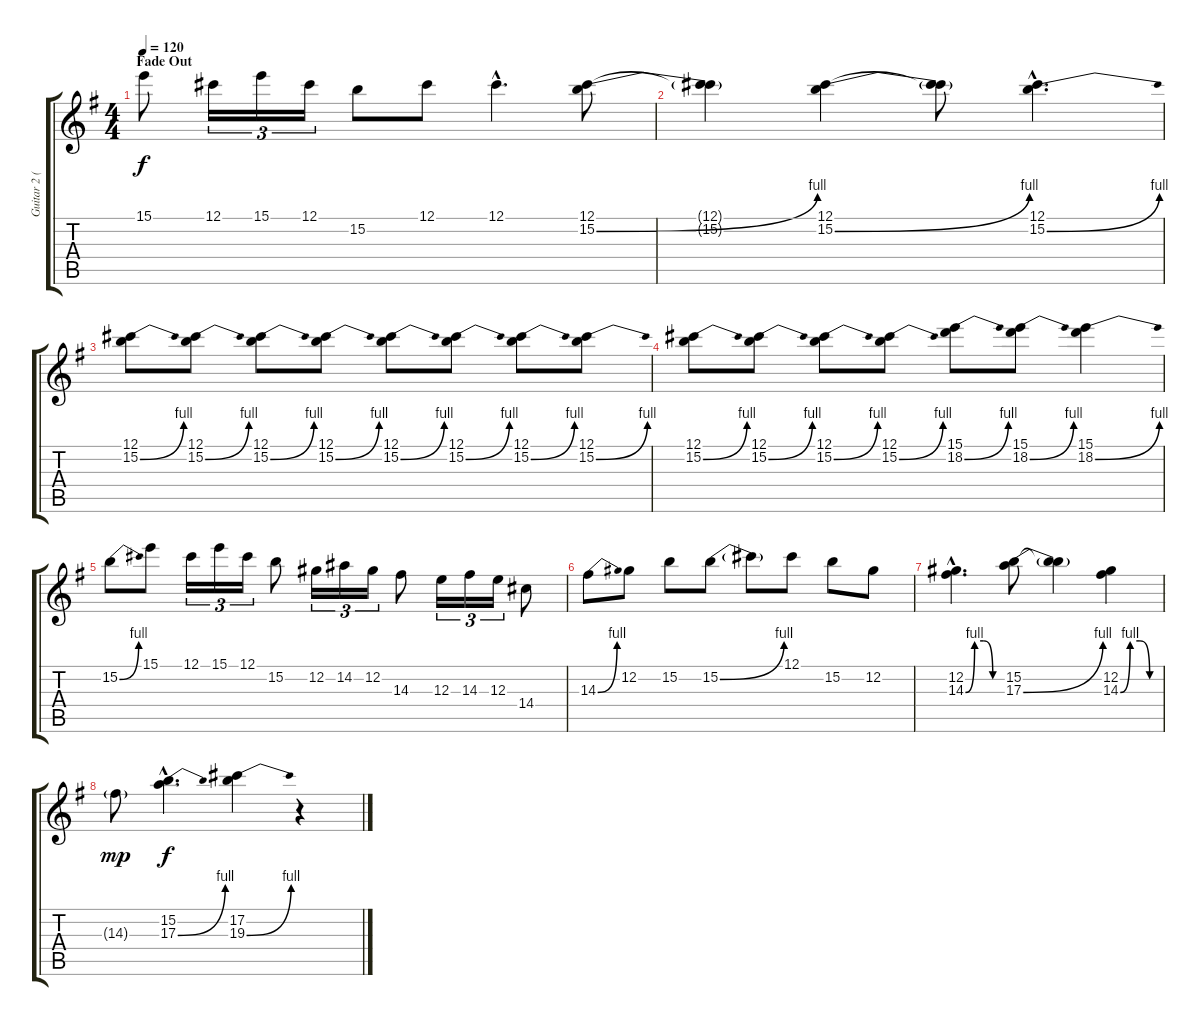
\track ("Guitar 2 (Tony Iommi)" "Guitar 2 (") {instrument overdrivenguitar}
\staff {score tabs}
\tuning (Db4 Ab3 E3 B2 Gb2 Db2) {hide}
\ts (4 4)
\section ("" "Fade Out")
\tempo 120
\clef g2
\ks g
15.1.8{dy f} 12.1.16{tu (3 2)} 15.1.16{tu (3 2)} 12.1.16{tu (3 2)} 15.2.8 12.1.8 12.1{hac}.4{d} (12.1 15.2{be (bend 0 0 60 4)}).8 |
(12.1{t} 15.2{t}).4 (12.1 15.2{be (bend 0 0 60 4)}).4 (12.1{t} 15.2{t}).8 (12.1{hac} 15.2{be (bend 0 0 60 4) hac}).4{d} |
(12.1 15.2{be (bend 0 0 60 4)}).8 (12.1 15.2{be (bend 0 0 60 4)}).8 (12.1 15.2{be (bend 0 0 60 4)}).8 (12.1 15.2{be (bend 0 0 60 4)}).8 (12.1 15.2{be (bend 0 0 60 4)}).8 (12.1 15.2{be (bend 0 0 60 4)}).8 (12.1 15.2{be (bend 0 0 60 4)}).8 (12.1 15.2{be (bend 0 0 60 4)}).8 |
(12.1 15.2{be (bend 0 0 60 4)}).8 (12.1 15.2{be (bend 0 0 60 4)}).8 (12.1 15.2{be (bend 0 0 60 4)}).8 (12.1 15.2{be (bend 0 0 60 4)}).8 (15.1 18.2{be (bend 0 0 60 4)}).8 (15.1 18.2{be (bend 0 0 60 4)}).8 (15.1 18.2{be (bend 0 0 60 4)}).4 |
15.2{be (bend 0 0 60 4)}.8 15.1.8 12.1.16{tu (3 2)} 15.1.16{tu (3 2)} 12.1.16{tu (3 2)} 15.2.8 12.2.16{tu (3 2)} 14.2.16{tu (3 2)} 12.2.16{tu (3 2)} 14.3.8 12.3.16{tu (3 2)} 14.3.16{tu (3 2)} 12.3.16{tu (3 2)} 14.4.8 |
14.3{be (bend 0 0 60 4)}.8 12.2.8 15.2.8 15.2{be (bend 0 0 60 4)}.8 15.2{t}.8 12.1.8 15.2.8 12.2.8 |
(12.2{hac} 14.3{be (custom 0 0 15 4 30 4 45 0 60 0) hac}).4{d} (15.2 17.3{be (bend 0 0 60 4)}).8 (15.2{t} 17.3{t}).4 (12.2 14.3{be (custom 0 0 15 4 30 4 45 0 60 0)}).4 |
14.3{g}.8{dy mp} (15.2{hac} 17.3{be (bend 0 0 60 4) hac}).4{d dy f} (17.2 19.3{be (bend 0 0 60 4)}).4 r.4
